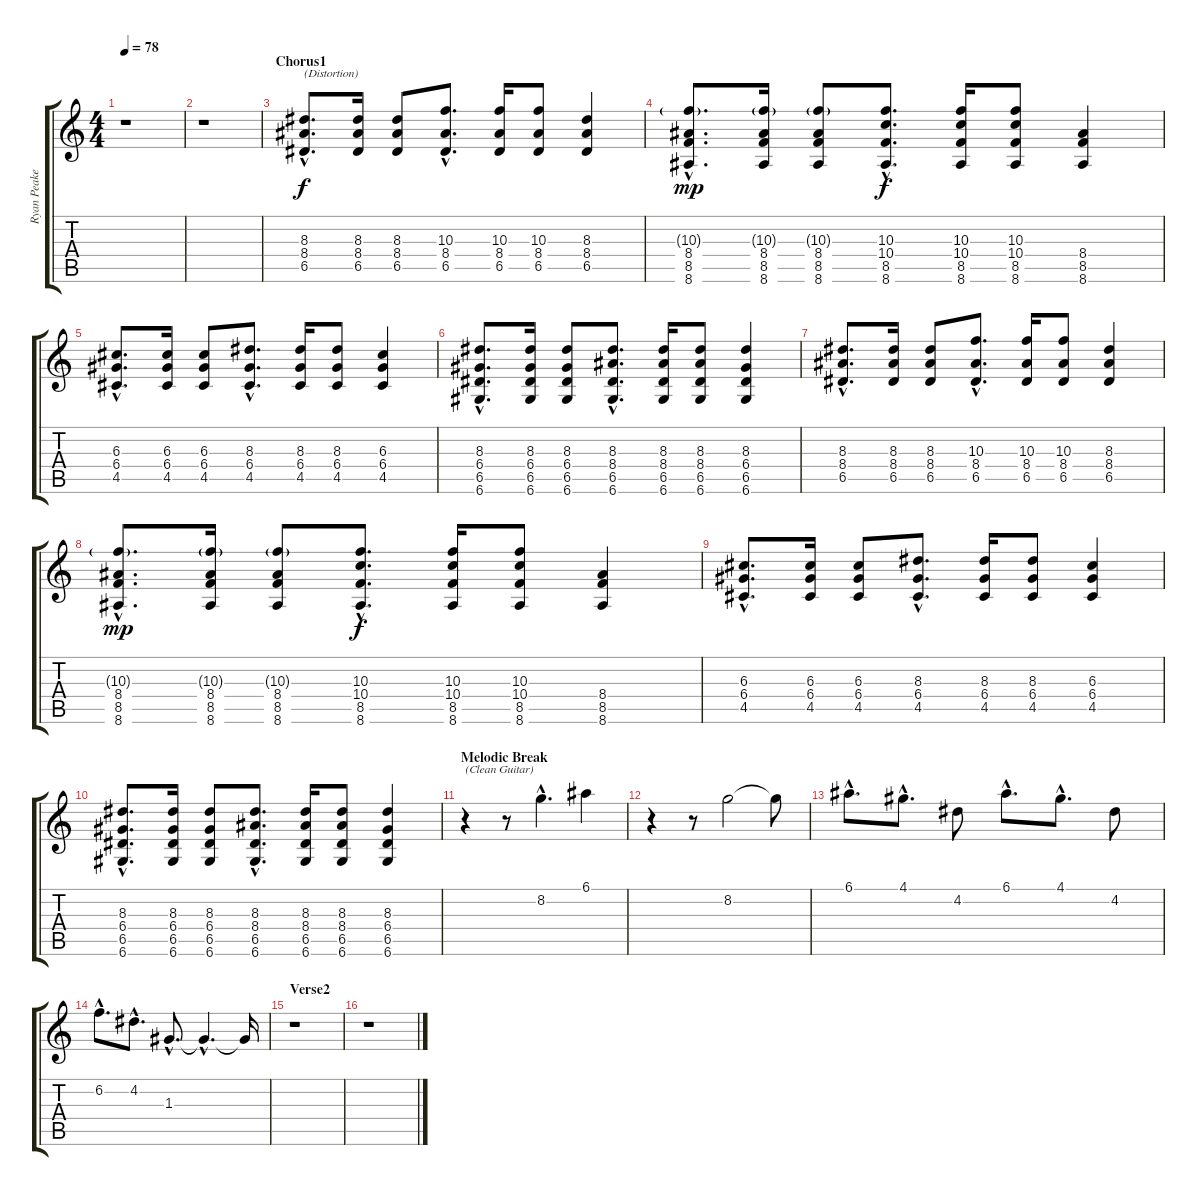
\track ("Ryan Peake - Electric Guitar" "Ryan Peake") {instrument distortionguitar}
\staff {score tabs}
\tuning (E4 B3 G3 D3 A2 D2) {hide}
\ts (4 4)
\tempo 78
\clef g2
\ks c
r.1{dy f} |
r.1 |
\section ("" "Chorus1")
(8.3{hac} 8.4{hac} 6.5{hac}).8{d txt "(Distortion)"} (8.3 8.4 6.5).16 (8.3 8.4 6.5).8 (10.3{hac} 8.4{hac} 6.5{hac}).8{d} (10.3 8.4 6.5).16 (10.3 8.4 6.5).8 (8.3 8.4 6.5).4 |
(10.3{g hac} 8.4{hac} 8.5{hac} 8.6{hac}).8{d dy mp} (10.3{g} 8.4 8.5 8.6).16 (10.3{g} 8.4 8.5 8.6).8 (10.3{hac} 10.4{hac} 8.5{hac} 8.6{hac}).8{d dy f} (10.3 10.4 8.5 8.6).16 (10.3 10.4 8.5 8.6).8 (8.4 8.5 8.6).4 |
(6.3{hac} 6.4{hac} 4.5{hac}).8{d} (6.3 6.4 4.5).16 (6.3 6.4 4.5).8 (8.3{hac} 6.4{hac} 4.5{hac}).8{d} (8.3 6.4 4.5).16 (8.3 6.4 4.5).8 (6.3 6.4 4.5).4 |
(8.3{hac} 6.4{hac} 6.5{hac} 6.6{hac}).8{d} (8.3 6.4 6.5 6.6).16 (8.3 6.4 6.5 6.6).8 (8.3{hac} 8.4{hac} 6.5{hac} 6.6{hac}).8{d} (8.3 8.4 6.5 6.6).16 (8.3 8.4 6.5 6.6).8 (8.3 6.4 6.5 6.6).4 |
(8.3{hac} 8.4{hac} 6.5{hac}).8{d} (8.3 8.4 6.5).16 (8.3 8.4 6.5).8 (10.3{hac} 8.4{hac} 6.5{hac}).8{d} (10.3 8.4 6.5).16 (10.3 8.4 6.5).8 (8.3 8.4 6.5).4 |
(10.3{g hac} 8.4{hac} 8.5{hac} 8.6{hac}).8{d dy mp} (10.3{g} 8.4 8.5 8.6).16 (10.3{g} 8.4 8.5 8.6).8 (10.3{hac} 10.4{hac} 8.5{hac} 8.6{hac}).8{d dy f} (10.3 10.4 8.5 8.6).16 (10.3 10.4 8.5 8.6).8 (8.4 8.5 8.6).4 |
(6.3{hac} 6.4{hac} 4.5{hac}).8{d} (6.3 6.4 4.5).16 (6.3 6.4 4.5).8 (8.3{hac} 6.4{hac} 4.5{hac}).8{d} (8.3 6.4 4.5).16 (8.3 6.4 4.5).8 (6.3 6.4 4.5).4 |
(8.3{hac} 6.4{hac} 6.5{hac} 6.6{hac}).8{d} (8.3 6.4 6.5 6.6).16 (8.3 6.4 6.5 6.6).8 (8.3{hac} 8.4{hac} 6.5{hac} 6.6{hac}).8{d} (8.3 8.4 6.5 6.6).16 (8.3 8.4 6.5 6.6).8 (8.3 6.4 6.5 6.6).4 |
\section ("" "Melodic Break")
r.4{txt "(Clean Guitar)" instrument electricguitarclean} r.8 8.2{hac}.4{d} 6.1.4 |
r.4 r.8 8.2.2 8.2{t}.8 |
6.1{hac}.8{d} 4.1{hac}.8{d} 4.2.8 6.1{hac}.8{d} 4.1{hac}.8{d} 4.2.8 |
6.2{hac}.8{d} 4.2{hac}.8{d} 1.3{hac}.8{d} 1.3{hac t}.4{d} 1.3{t}.16 |
\section ("" "Verse2")
r.1 |
r.1
